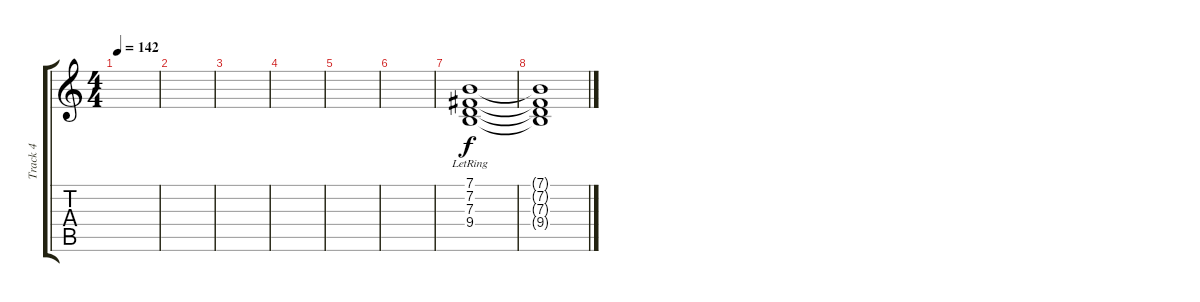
\track ("Track 4" "Track 4") {instrument choiraahs}
\staff {score tabs}
\tuning (E4 B3 G3 D3 A2 E2) {hide}
\ts (4 4)
\tempo 142
\clef g2
\ks c
|
|
|
|
|
|
(7.1{lr} 7.2{lr} 7.3{lr} 9.4{lr}).1 |
(7.1{t} 7.2{t} 7.3{t} 9.4{t}).1
